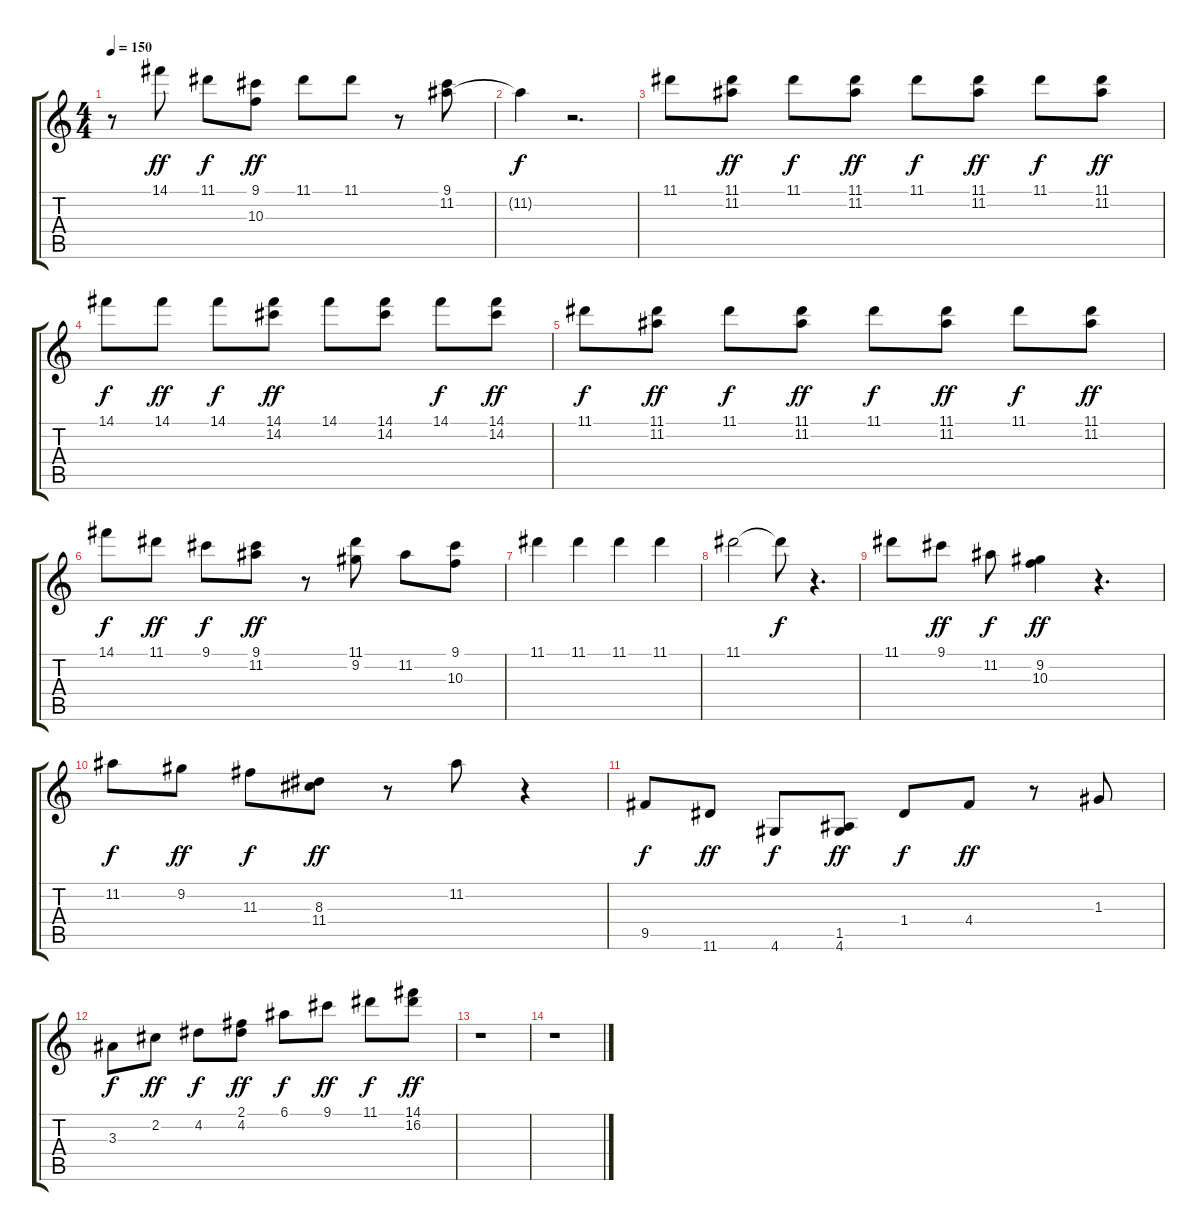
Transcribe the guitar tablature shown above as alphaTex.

\track "" {instrument overdrivenguitar}
\staff {score tabs}
\tuning (E4 B3 G3 D3 A2 E2) {hide}
\ts (4 4)
\tempo 150
\clef g2
\ks c
r.8{dy ff} 14.1.8 11.1.8{dy f} (9.1 10.3).8{dy ff} 11.1.8 11.1.8 r.8 (9.1 11.2).8 |
11.2{t}.4{dy f} r.2{d} |
11.1.8 (11.1 11.2).8{dy ff} 11.1.8{dy f} (11.1 11.2).8{dy ff} 11.1.8{dy f} (11.1 11.2).8{dy ff} 11.1.8{dy f} (11.1 11.2).8{dy ff} |
14.1.8{dy f} 14.1.8{dy ff} 14.1.8{dy f} (14.1 14.2).8{dy ff} 14.1.8 (14.1 14.2).8 14.1.8{dy f} (14.1 14.2).8{dy ff} |
11.1.8{dy f} (11.1 11.2).8{dy ff} 11.1.8{dy f} (11.1 11.2).8{dy ff} 11.1.8{dy f} (11.1 11.2).8{dy ff} 11.1.8{dy f} (11.1 11.2).8{dy ff} |
14.1.8{dy f} 11.1.8{dy ff} 9.1.8{dy f} (9.1 11.2).8{dy ff} r.8 (11.1 9.2).8 11.2.8 (9.1 10.3).8 |
11.1.4 11.1.4 11.1.4 11.1.4 |
11.1.2 11.1{t}.8{dy f} r.4{d} |
11.1.8 9.1.8{dy ff} 11.2.8{dy f} (9.2 10.3).4{dy ff} r.4{d} |
11.2.8{dy f} 9.2.8{dy ff} 11.3.8{dy f} (8.3 11.4).8{dy ff} r.8 11.2.8 r.4 |
9.5.8{dy f} 11.6.8{dy ff} 4.6.8{dy f} (1.5 4.6).8{dy ff} 1.4.8{dy f} 4.4.8{dy ff} r.8 1.3.8 |
3.3.8{dy f} 2.2.8{dy ff} 4.2.8{dy f} (2.1 4.2).8{dy ff} 6.1.8{dy f} 9.1.8{dy ff} 11.1.8{dy f} (14.1 16.2).8{dy ff} |
r.1 |
r.1
